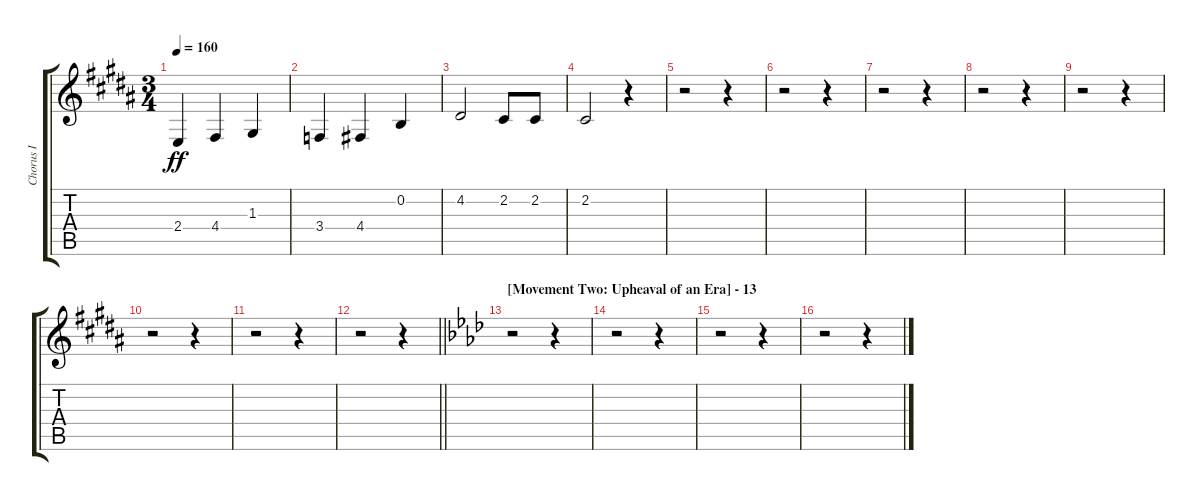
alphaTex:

\track ("Chorus I" "Chorus I") {instrument voiceoohs}
\staff {score tabs}
\tuning (E4 B3 G3 D3 A2 E2) {hide}
\ts (3 4)
\tempo 160
\clef g2
\ks b
2.4.4{dy ff} 4.4.4 1.3.4 |
3.4.4 4.4.4 0.2.4 |
4.2.2 2.2.8 2.2.8 |
2.2.2 r.4 |
r.2 r.4 |
r.2 r.4 |
r.2 r.4 |
r.2 r.4 |
r.2 r.4 |
r.2 r.4 |
r.2 r.4 |
\barLineRight lightlight
r.2 r.4 |
\section ("" "[Movement Two: Upheaval of an Era] - 13")
\ks ab
r.2 r.4 |
r.2 r.4 |
r.2 r.4 |
r.2 r.4
